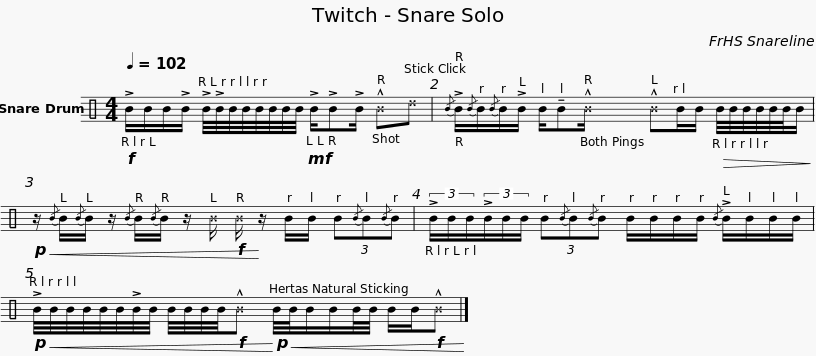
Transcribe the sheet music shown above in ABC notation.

X:1
L:1/8
Q:1/4=102
M:4/4
I:linebreak $
K:C
V:1 perc
K:none
V:1
!f! !>!B/B/B/!>!B/ !>!B/4!>!B/4B/4B/4B/4B/4B/4B/4!mf! !>!B/!>!B!>!B/ !^!^B^d |{/B} !>!B/{/B}B/{/B}B/!>!B/ B/!tenuto!B!^!^B/ !^!^BB/B/!>(! B/4B/4B/4B/4B/4B/4B/!>)! |$!p!!<(! z/{/B} B/{/B}B/ z/{/B} B/{/B}B/ z/ ^B/!f! ^B/!<)! z/ B/B/ (3B{/B}B{/B}B | (3!>!B/B/B/(3!>!B/B/B/ (3B{/B}B{/B}B B/B/B/B/{/B} !>!B/B/B/B/ |$!p!!<(! !>!B/4B/4B/4B/4B/4B/4!>!B/4B/4 B/4B/4B/4B/4!f!!^!^B!<)!!p!!<(! B/4B/4B/B/B/4B/4 B/B/!f!!^!^B!<)! |] %5
